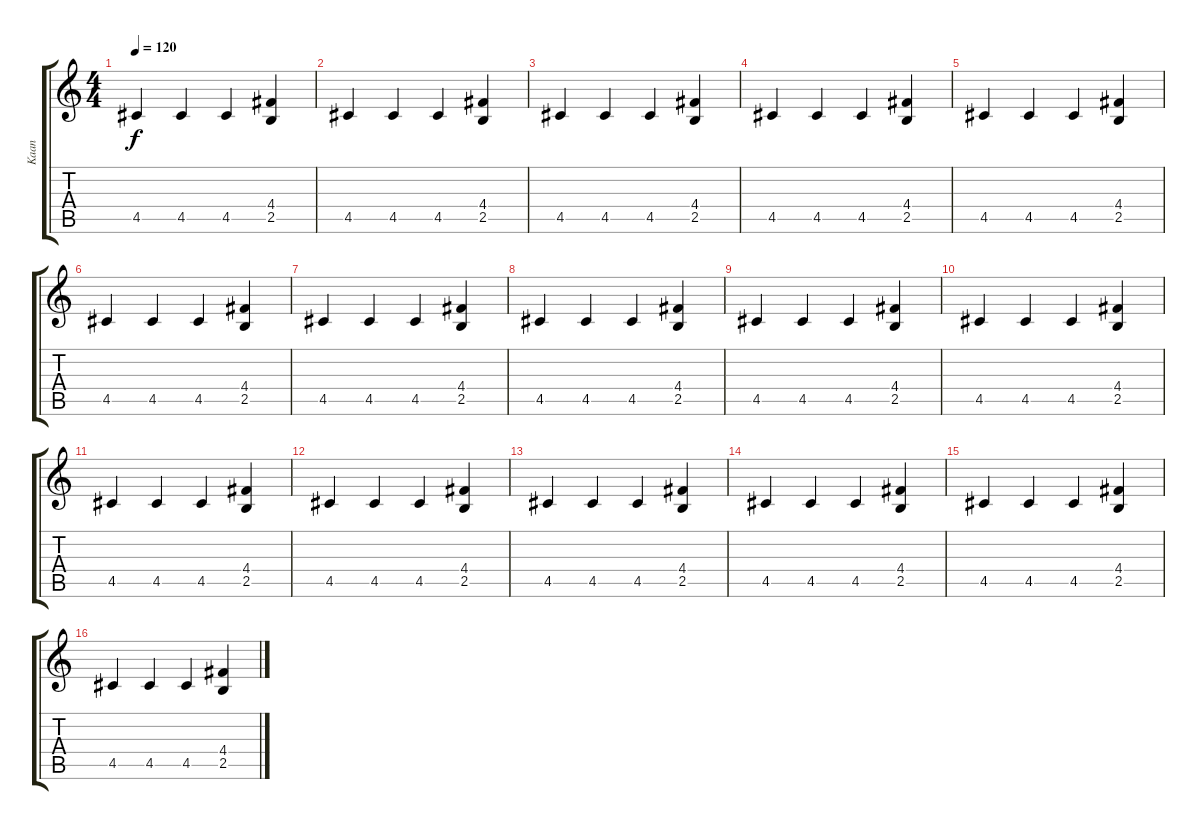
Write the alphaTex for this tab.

\track ("Kaan" "Kaan") {instrument electricguitarmuted}
\staff {score tabs}
\tuning (E4 B3 G3 D3 A2 E2) {hide}
\ts (4 4)
\tempo 120
\clef g2
\ks c
4.5.4{dy f instrument electricguitarmuted} 4.5.4 4.5.4 (4.4 2.5).4 |
4.5.4 4.5.4 4.5.4 (4.4 2.5).4 |
4.5.4 4.5.4 4.5.4 (4.4 2.5).4 |
4.5.4 4.5.4 4.5.4 (4.4 2.5).4 |
4.5.4 4.5.4 4.5.4 (4.4 2.5).4 |
4.5.4 4.5.4 4.5.4 (4.4 2.5).4 |
4.5.4 4.5.4 4.5.4 (4.4 2.5).4 |
4.5.4 4.5.4 4.5.4 (4.4 2.5).4 |
4.5.4 4.5.4 4.5.4 (4.4 2.5).4 |
4.5.4 4.5.4 4.5.4 (4.4 2.5).4 |
4.5.4 4.5.4 4.5.4 (4.4 2.5).4 |
4.5.4 4.5.4 4.5.4 (4.4 2.5).4 |
4.5.4 4.5.4 4.5.4 (4.4 2.5).4 |
4.5.4 4.5.4 4.5.4 (4.4 2.5).4 |
4.5.4 4.5.4 4.5.4 (4.4 2.5).4 |
4.5.4 4.5.4 4.5.4 (4.4 2.5).4
